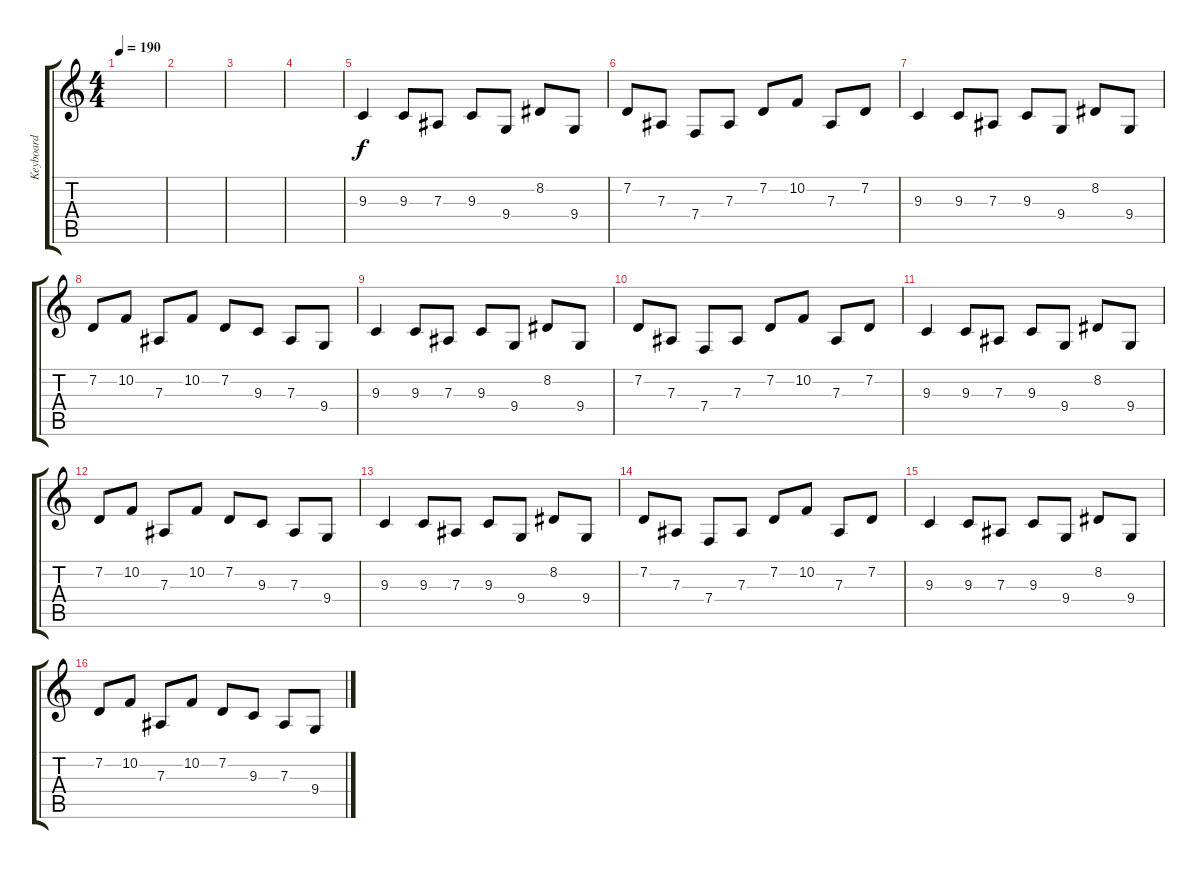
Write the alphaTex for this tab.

\track ("Keyboard" "Keyboard") {instrument lead2sawtooth}
\staff {score tabs}
\tuning (C4 G3 Eb3 Bb2 F2 C2) {hide}
\ts (4 4)
\tempo 190
\clef g2
\ks c
|
|
|
|
9.3.4 9.3.8 7.3.8 9.3.8 9.4.8 8.2.8 9.4.8 |
7.2.8 7.3.8 7.4.8 7.3.8 7.2.8 10.2.8 7.3.8 7.2.8 |
9.3.4 9.3.8 7.3.8 9.3.8 9.4.8 8.2.8 9.4.8 |
7.2.8 10.2.8 7.3.8 10.2.8 7.2.8 9.3.8 7.3.8 9.4.8 |
9.3.4 9.3.8 7.3.8 9.3.8 9.4.8 8.2.8 9.4.8 |
7.2.8 7.3.8 7.4.8 7.3.8 7.2.8 10.2.8 7.3.8 7.2.8 |
9.3.4 9.3.8 7.3.8 9.3.8 9.4.8 8.2.8 9.4.8 |
7.2.8 10.2.8 7.3.8 10.2.8 7.2.8 9.3.8 7.3.8 9.4.8 |
9.3.4 9.3.8 7.3.8 9.3.8 9.4.8 8.2.8 9.4.8 |
7.2.8 7.3.8 7.4.8 7.3.8 7.2.8 10.2.8 7.3.8 7.2.8 |
9.3.4 9.3.8 7.3.8 9.3.8 9.4.8 8.2.8 9.4.8 |
7.2.8 10.2.8 7.3.8 10.2.8 7.2.8 9.3.8 7.3.8 9.4.8
